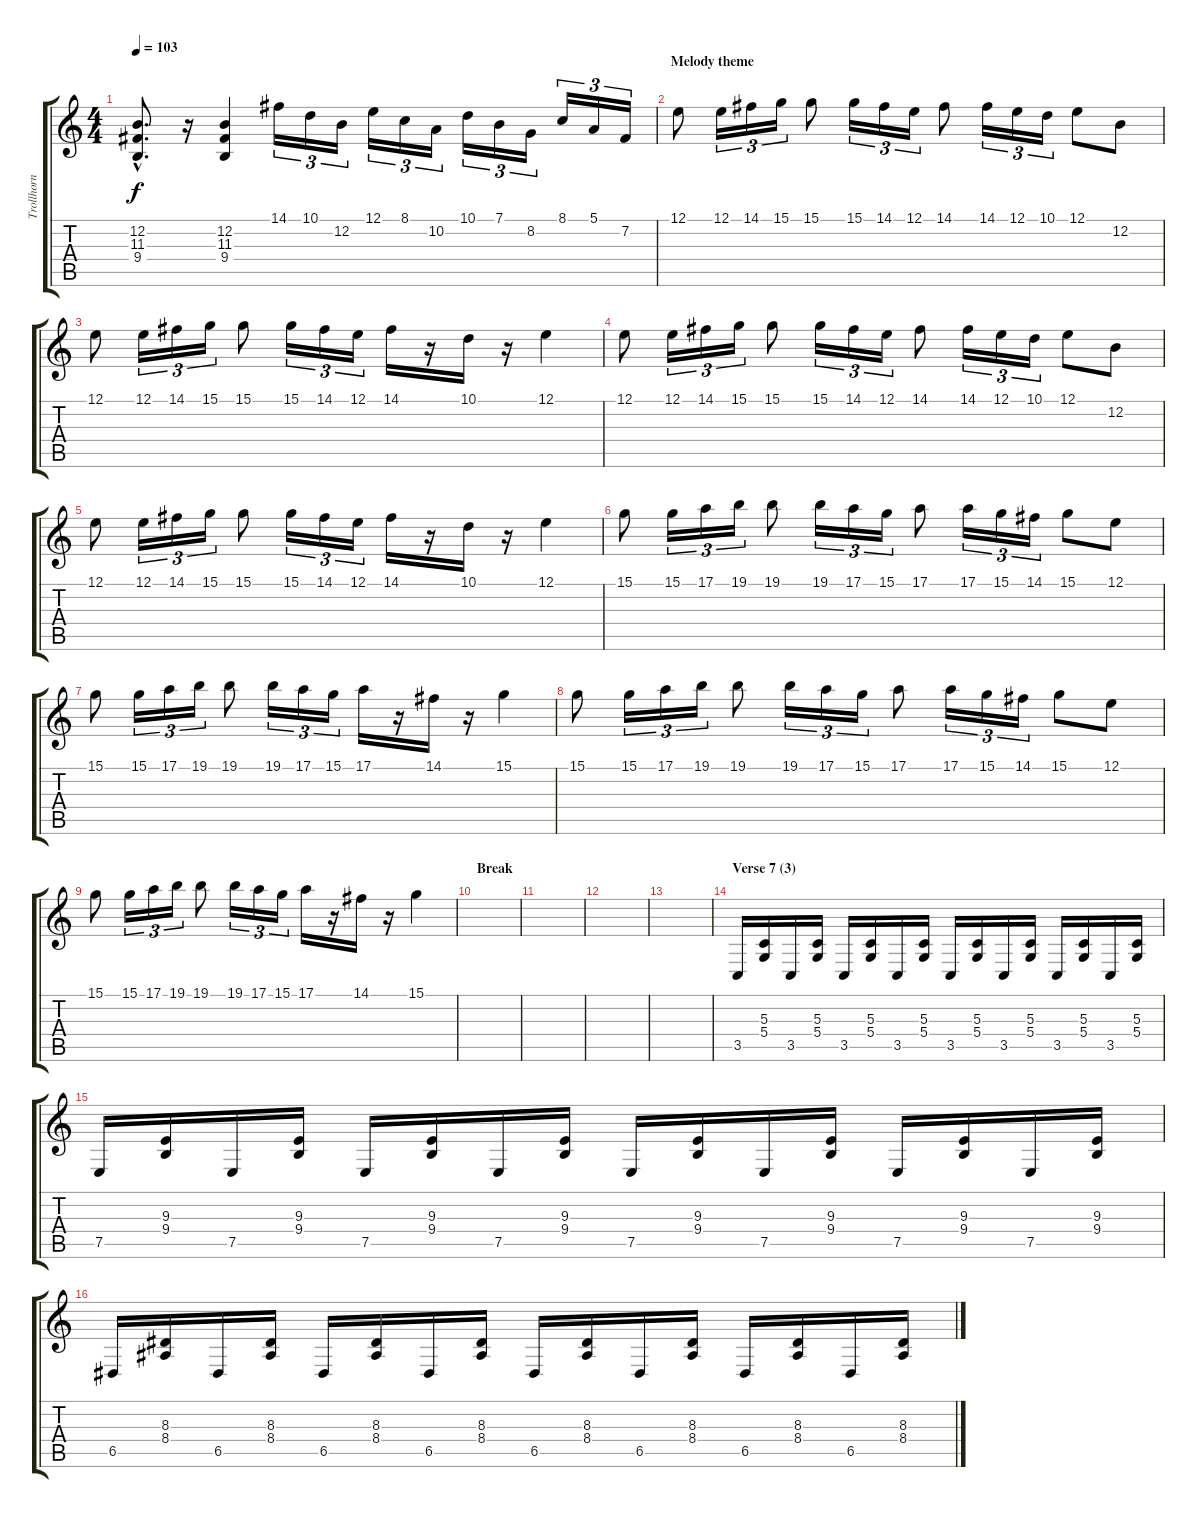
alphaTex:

\track ("Trollhorn" "Trollhorn") {instrument harpsichord}
\staff {score tabs}
\tuning (E4 B3 G3 D3 A2 E2) {hide}
\ts (4 4)
\tempo 103
\clef g2
\ks c
(12.2{hac} 11.3{hac} 9.4{hac}).8{d dy f} r.16 (12.2 11.3 9.4).4 14.1.16{tu (3 2)} 10.1.16{tu (3 2)} 12.2.16{tu (3 2)} 12.1.16{tu (3 2)} 8.1.16{tu (3 2)} 10.2.16{tu (3 2)} 10.1.16{tu (3 2)} 7.1.16{tu (3 2)} 8.2.16{tu (3 2)} 8.1.16{tu (3 2)} 5.1.16{tu (3 2)} 7.2.16{tu (3 2)} |
\section ("" "Melody theme")
12.1.8{volume 11 instrument flute} 12.1.16{tu (3 2)} 14.1.16{tu (3 2)} 15.1.16{tu (3 2)} 15.1.8 15.1.16{tu (3 2)} 14.1.16{tu (3 2)} 12.1.16{tu (3 2)} 14.1.8 14.1.16{tu (3 2)} 12.1.16{tu (3 2)} 10.1.16{tu (3 2)} 12.1.8 12.2.8 |
12.1.8 12.1.16{tu (3 2)} 14.1.16{tu (3 2)} 15.1.16{tu (3 2)} 15.1.8 15.1.16{tu (3 2)} 14.1.16{tu (3 2)} 12.1.16{tu (3 2)} 14.1.16 r.16 10.1.16 r.16 12.1.4 |
12.1.8 12.1.16{tu (3 2)} 14.1.16{tu (3 2)} 15.1.16{tu (3 2)} 15.1.8 15.1.16{tu (3 2)} 14.1.16{tu (3 2)} 12.1.16{tu (3 2)} 14.1.8 14.1.16{tu (3 2)} 12.1.16{tu (3 2)} 10.1.16{tu (3 2)} 12.1.8 12.2.8 |
12.1.8 12.1.16{tu (3 2)} 14.1.16{tu (3 2)} 15.1.16{tu (3 2)} 15.1.8 15.1.16{tu (3 2)} 14.1.16{tu (3 2)} 12.1.16{tu (3 2)} 14.1.16 r.16 10.1.16 r.16 12.1.4 |
\section ("" "")
15.1.8 15.1.16{tu (3 2)} 17.1.16{tu (3 2)} 19.1.16{tu (3 2)} 19.1.8 19.1.16{tu (3 2)} 17.1.16{tu (3 2)} 15.1.16{tu (3 2)} 17.1.8 17.1.16{tu (3 2)} 15.1.16{tu (3 2)} 14.1.16{tu (3 2)} 15.1.8 12.1.8 |
15.1.8 15.1.16{tu (3 2)} 17.1.16{tu (3 2)} 19.1.16{tu (3 2)} 19.1.8 19.1.16{tu (3 2)} 17.1.16{tu (3 2)} 15.1.16{tu (3 2)} 17.1.16 r.16 14.1.16 r.16 15.1.4 |
15.1.8 15.1.16{tu (3 2)} 17.1.16{tu (3 2)} 19.1.16{tu (3 2)} 19.1.8 19.1.16{tu (3 2)} 17.1.16{tu (3 2)} 15.1.16{tu (3 2)} 17.1.8 17.1.16{tu (3 2)} 15.1.16{tu (3 2)} 14.1.16{tu (3 2)} 15.1.8 12.1.8 |
15.1.8 15.1.16{tu (3 2)} 17.1.16{tu (3 2)} 19.1.16{tu (3 2)} 19.1.8 19.1.16{tu (3 2)} 17.1.16{tu (3 2)} 15.1.16{tu (3 2)} 17.1.16 r.16 14.1.16 r.16 15.1.4 |
\section ("" "Break")
|
|
|
|
\section ("" "Verse 7 (3)")
3.5.16{volume 13 instrument harpsichord} (5.3 5.4).16 3.5.16 (5.3 5.4).16 3.5.16 (5.3 5.4).16 3.5.16 (5.3 5.4).16 3.5.16 (5.3 5.4).16 3.5.16 (5.3 5.4).16 3.5.16 (5.3 5.4).16 3.5.16 (5.3 5.4).16 |
7.5.16 (9.3 9.4).16 7.5.16 (9.3 9.4).16 7.5.16 (9.3 9.4).16 7.5.16 (9.3 9.4).16 7.5.16 (9.3 9.4).16 7.5.16 (9.3 9.4).16 7.5.16 (9.3 9.4).16 7.5.16 (9.3 9.4).16 |
6.5.16 (8.3 8.4).16 6.5.16 (8.3 8.4).16 6.5.16 (8.3 8.4).16 6.5.16 (8.3 8.4).16 6.5.16 (8.3 8.4).16 6.5.16 (8.3 8.4).16 6.5.16 (8.3 8.4).16 6.5.16 (8.3 8.4).16
